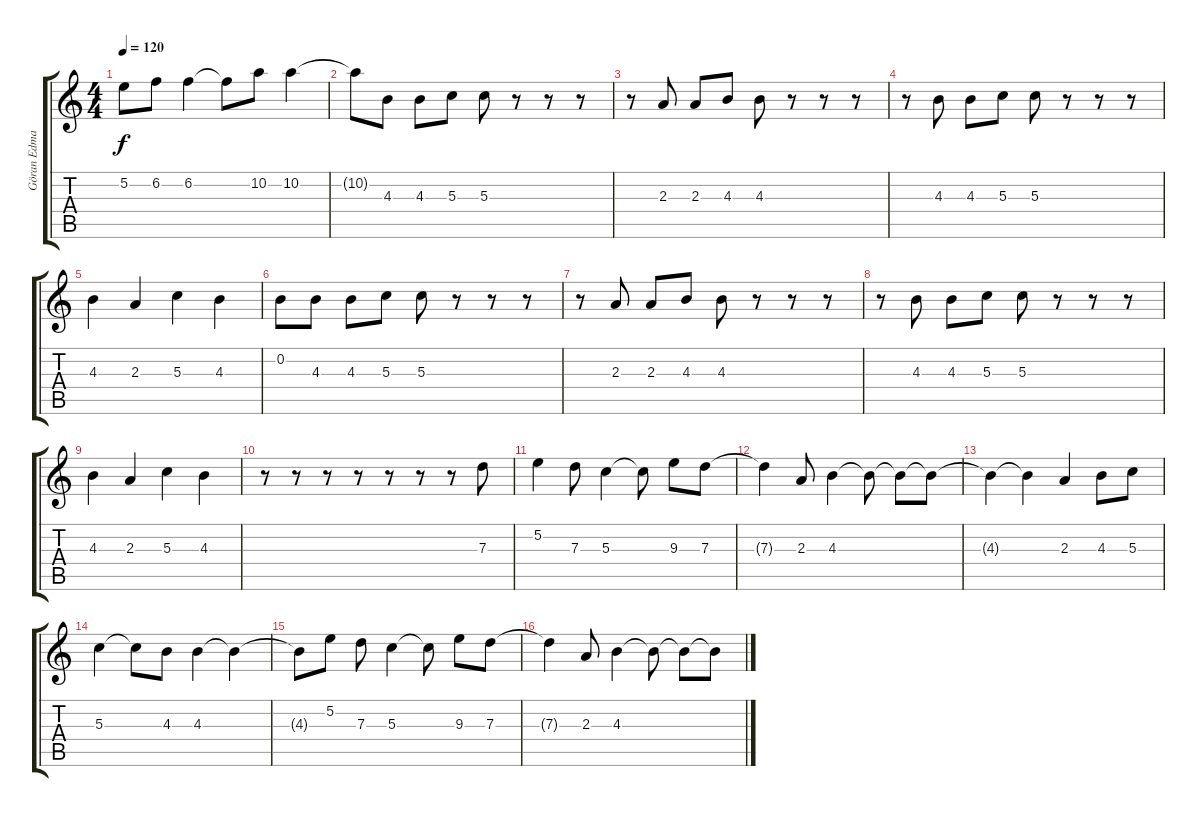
\track ("Göran Edmark" "Göran Edma") {instrument lead6voice}
\staff {score tabs}
\tuning (E5 B4 G4 D4 A3 E3) {hide}
\ts (4 4)
\tempo 120
\clef g2
\ks c
5.2.8{dy f} 6.2.8 6.2.4 6.2{t}.8 10.2.8 10.2.4 |
10.2{t}.8 4.3.8 4.3.8 5.3.8 5.3.8 r.8 r.8 r.8 |
r.8 2.3.8 2.3.8 4.3.8 4.3.8 r.8 r.8 r.8 |
r.8 4.3.8 4.3.8 5.3.8 5.3.8 r.8 r.8 r.8 |
4.3.4 2.3.4 5.3.4 4.3.4 |
0.2.8 4.3.8 4.3.8 5.3.8 5.3.8 r.8 r.8 r.8 |
r.8 2.3.8 2.3.8 4.3.8 4.3.8 r.8 r.8 r.8 |
r.8 4.3.8 4.3.8 5.3.8 5.3.8 r.8 r.8 r.8 |
4.3.4 2.3.4 5.3.4 4.3.4 |
r.8 r.8 r.8 r.8 r.8 r.8 r.8 7.3.8 |
5.2.4 7.3.8 5.3.4 5.3{t}.8 9.3.8 7.3.8 |
7.3{t}.4 2.3.8 4.3.4 4.3{t}.8 4.3{t}.8 4.3{t}.8 |
4.3{t}.4 4.3{t}.4 2.3.4 4.3.8 5.3.8 |
5.3.4 5.3{t}.8 4.3.8 4.3.4 4.3{t}.4 |
4.3{t}.8 5.2.8 7.3.8 5.3.4 5.3{t}.8 9.3.8 7.3.8 |
7.3{t}.4 2.3.8 4.3.4 4.3{t}.8 4.3{t}.8 4.3{t}.8
